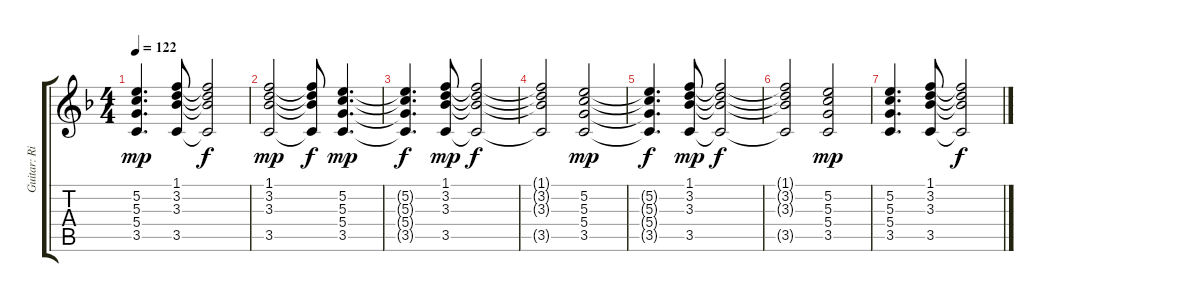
\track ("Guitar: Rik" "Guitar: Ri") {instrument overdrivenguitar}
\staff {score tabs}
\tuning (E4 B3 G3 D3 A2 E2) {hide}
\ts (4 4)
\tempo 122
\clef g2
\ks f
(5.2 5.3 5.4 3.5).4{d dy mp} (1.1 3.2 3.3 3.5).8 (1.1{t} 3.2{t} 3.3{t} 3.5{t}).2{dy f} |
(1.1 3.2 3.3 3.5).2{dy mp} (1.1{t} 3.2{t} 3.3{t} 3.5{t}).8{dy f} (5.2 5.3 5.4 3.5).4{d dy mp} |
(5.2{t} 5.3{t} 5.4{t} 3.5{t}).4{d dy f} (1.1 3.2 3.3 3.5).8{dy mp} (1.1{t} 3.2{t} 3.3{t} 3.5{t}).2{dy f} |
(1.1{t} 3.2{t} 3.3{t} 3.5{t}).2 (5.2 5.3 5.4 3.5).2{dy mp} |
(5.2{t} 5.3{t} 5.4{t} 3.5{t}).4{d dy f} (1.1 3.2 3.3 3.5).8{dy mp} (1.1{t} 3.2{t} 3.3{t} 3.5{t}).2{dy f} |
(1.1{t} 3.2{t} 3.3{t} 3.5{t}).2 (5.2 5.3 5.4 3.5).2{dy mp} |
(5.2 5.3 5.4 3.5).4{d} (1.1 3.2 3.3 3.5).8 (1.1{t} 3.2{t} 3.3{t} 3.5{t}).2{dy f}
